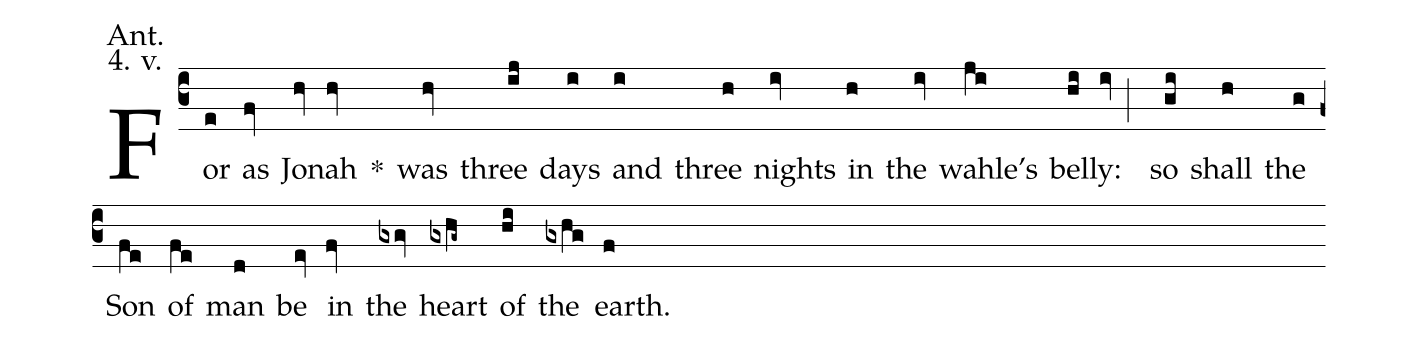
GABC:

annotation: Ant.;
annotation: 4. v.;
%%
(c3) For(e) as(fv) Jo(hv)nah(hv) <sp>*</sp>() was(hv) three(ij) days(i) and(i) three(h) nights(iv) in(h) the(iv) wahle's(ji) bel(hi)ly:(iv;) so(gi) shall(h) the(g) Son(fe) of(fe) man(d) be(ev) in(fv) the(gxgv) heart(gxhg~) of(hi) the(gxhg) earth.(f)
